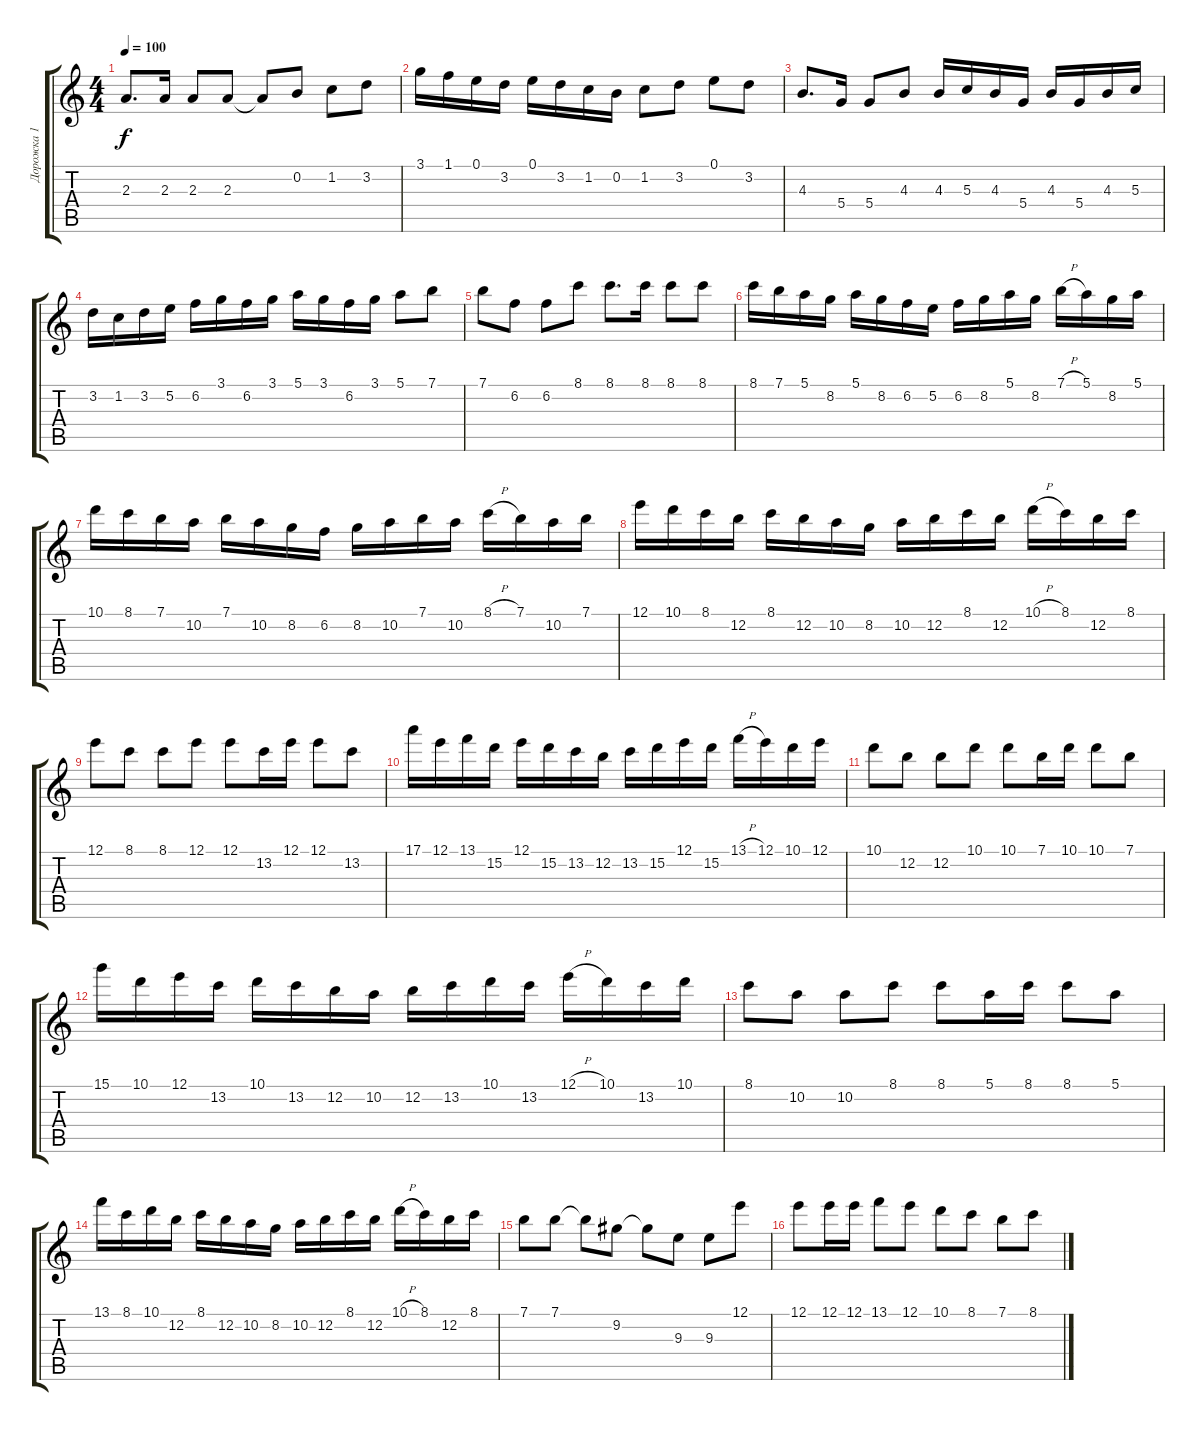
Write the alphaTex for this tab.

\track ("Дорожка 1" "Дорожка 1") {instrument acousticguitarnylon}
\staff {score tabs}
\tuning (E4 B3 G3 D3 A2 E2) {hide}
\ts (4 4)
\tempo 100
\clef g2
\ks c
2.3.8{d dy f} 2.3.16 2.3.8 2.3.8 2.3{t}.8 0.2.8 1.2.8 3.2.8 |
3.1.16 1.1.16 0.1.16 3.2.16 0.1.16 3.2.16 1.2.16 0.2.16 1.2.8 3.2.8 0.1.8 3.2.8 |
4.3.8{d} 5.4.16 5.4.8 4.3.8 4.3.16 5.3.16 4.3.16 5.4.16 4.3.16 5.4.16 4.3.16 5.3.16 |
3.2.16 1.2.16 3.2.16 5.2.16 6.2.16 3.1.16 6.2.16 3.1.16 5.1.16 3.1.16 6.2.16 3.1.16 5.1.8 7.1.8 |
7.1.8 6.2.8 6.2.8 8.1.8 8.1.8{d} 8.1.16 8.1.8 8.1.8 |
8.1.16 7.1.16 5.1.16 8.2.16 5.1.16 8.2.16 6.2.16 5.2.16 6.2.16 8.2.16 5.1.16 8.2.16 7.1{h}.16 5.1.16 8.2.16 5.1.16 |
10.1.16 8.1.16 7.1.16 10.2.16 7.1.16 10.2.16 8.2.16 6.2.16 8.2.16 10.2.16 7.1.16 10.2.16 8.1{h}.16 7.1.16 10.2.16 7.1.16 |
12.1.16 10.1.16 8.1.16 12.2.16 8.1.16 12.2.16 10.2.16 8.2.16 10.2.16 12.2.16 8.1.16 12.2.16 10.1{h}.16 8.1.16 12.2.16 8.1.16 |
12.1.8 8.1.8 8.1.8 12.1.8 12.1.8 13.2.16 12.1.16 12.1.8 13.2.8 |
17.1.16 12.1.16 13.1.16 15.2.16 12.1.16 15.2.16 13.2.16 12.2.16 13.2.16 15.2.16 12.1.16 15.2.16 13.1{h}.16 12.1.16 10.1.16 12.1.16 |
10.1.8 12.2.8 12.2.8 10.1.8 10.1.8 7.1.16 10.1.16 10.1.8 7.1.8 |
15.1.16 10.1.16 12.1.16 13.2.16 10.1.16 13.2.16 12.2.16 10.2.16 12.2.16 13.2.16 10.1.16 13.2.16 12.1{h}.16 10.1.16 13.2.16 10.1.16 |
8.1.8 10.2.8 10.2.8 8.1.8 8.1.8 5.1.16 8.1.16 8.1.8 5.1.8 |
13.1.16 8.1.16 10.1.16 12.2.16 8.1.16 12.2.16 10.2.16 8.2.16 10.2.16 12.2.16 8.1.16 12.2.16 10.1{h}.16 8.1.16 12.2.16 8.1.16 |
7.1.8 7.1.8 7.1{t}.8 9.2.8 9.2{t}.8 9.3.8 9.3.8 12.1.8 |
12.1.8 12.1.16 12.1.16 13.1.8 12.1.8 10.1.8 8.1.8 7.1.8 8.1.8
